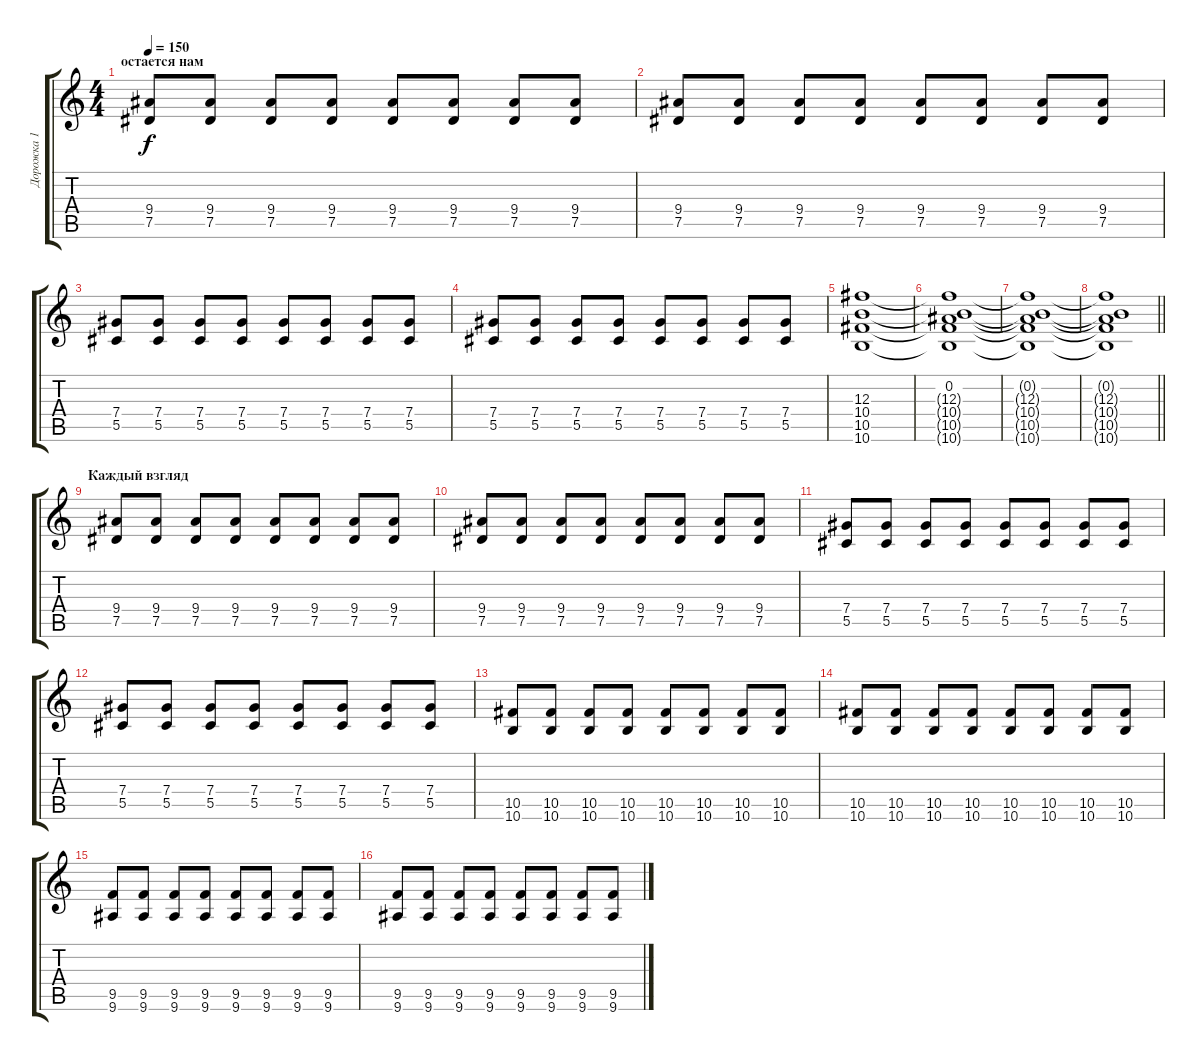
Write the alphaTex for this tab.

\track ("Дорожка 1" "Дорожка 1") {instrument overdrivenguitar}
\staff {score tabs}
\tuning (Eb4 Bb3 Gb3 Db3 Ab2 Db2) {hide}
\ts (4 4)
\section ("" "остается нам")
\tempo 150
\clef g2
\ks c
(9.4 7.5).8{dy f} (9.4 7.5).8 (9.4 7.5).8 (9.4 7.5).8 (9.4 7.5).8 (9.4 7.5).8 (9.4 7.5).8 (9.4 7.5).8 |
(9.4 7.5).8 (9.4 7.5).8 (9.4 7.5).8 (9.4 7.5).8 (9.4 7.5).8 (9.4 7.5).8 (9.4 7.5).8 (9.4 7.5).8 |
(7.4 5.5).8 (7.4 5.5).8 (7.4 5.5).8 (7.4 5.5).8 (7.4 5.5).8 (7.4 5.5).8 (7.4 5.5).8 (7.4 5.5).8 |
(7.4 5.5).8 (7.4 5.5).8 (7.4 5.5).8 (7.4 5.5).8 (7.4 5.5).8 (7.4 5.5).8 (7.4 5.5).8 (7.4 5.5).8 |
(12.3 10.4 10.5 10.6).1 |
(0.2 12.3{t} 10.4{t} 10.5{t} 10.6{t}).1 |
(0.2{t} 12.3{t} 10.4{t} 10.5{t} 10.6{t}).1 |
\barLineRight lightlight
(0.2{t} 12.3{t} 10.4{t} 10.5{t} 10.6{t}).1 |
\section ("" "Каждый взгляд")
(9.4 7.5).8 (9.4 7.5).8 (9.4 7.5).8 (9.4 7.5).8 (9.4 7.5).8 (9.4 7.5).8 (9.4 7.5).8 (9.4 7.5).8 |
(9.4 7.5).8 (9.4 7.5).8 (9.4 7.5).8 (9.4 7.5).8 (9.4 7.5).8 (9.4 7.5).8 (9.4 7.5).8 (9.4 7.5).8 |
(7.4 5.5).8 (7.4 5.5).8 (7.4 5.5).8 (7.4 5.5).8 (7.4 5.5).8 (7.4 5.5).8 (7.4 5.5).8 (7.4 5.5).8 |
(7.4 5.5).8 (7.4 5.5).8 (7.4 5.5).8 (7.4 5.5).8 (7.4 5.5).8 (7.4 5.5).8 (7.4 5.5).8 (7.4 5.5).8 |
(10.5 10.6).8 (10.5 10.6).8 (10.5 10.6).8 (10.5 10.6).8 (10.5 10.6).8 (10.5 10.6).8 (10.5 10.6).8 (10.5 10.6).8 |
(10.5 10.6).8 (10.5 10.6).8 (10.5 10.6).8 (10.5 10.6).8 (10.5 10.6).8 (10.5 10.6).8 (10.5 10.6).8 (10.5 10.6).8 |
(9.5 9.6).8 (9.5 9.6).8 (9.5 9.6).8 (9.5 9.6).8 (9.5 9.6).8 (9.5 9.6).8 (9.5 9.6).8 (9.5 9.6).8 |
(9.5 9.6).8 (9.5 9.6).8 (9.5 9.6).8 (9.5 9.6).8 (9.5 9.6).8 (9.5 9.6).8 (9.5 9.6).8 (9.5 9.6).8
